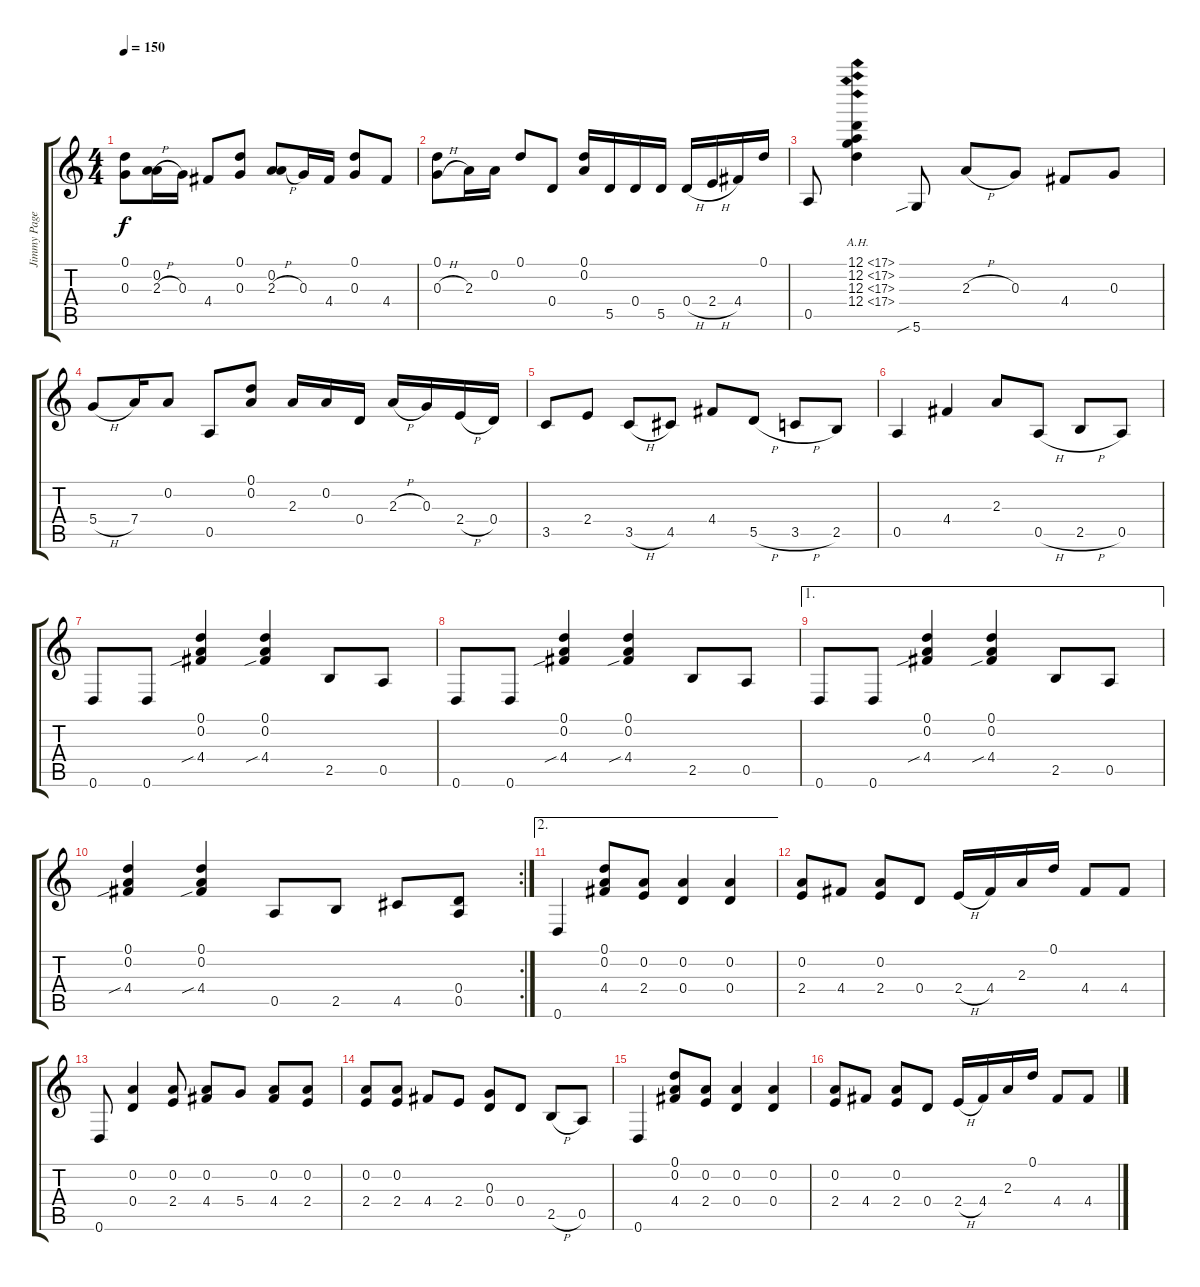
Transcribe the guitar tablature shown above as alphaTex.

\track ("Jimmy Page - Led Zeppelin" "Jimmy Page") {instrument acousticguitarsteel}
\staff {score tabs}
\tuning (D4 A3 G3 D3 A2 D2) {hide}
\ts (4 4)
\tempo 150
\clef g2
\ks c
(0.1 0.3).8{dy f} (0.2 2.3{h}).16 0.3.16 4.4.8 (0.1 0.3).8 (0.2 2.3{h}).8 0.3.16 4.4.16 (0.1 0.3).8 4.4.8 |
(0.1 0.3{h}).8 2.3.16 0.2.16 0.1.8 0.4.8 (0.1 0.2).16 5.5.16 0.4.16 5.5.16 0.4{h}.16 2.4{h}.16 4.4.16 0.1.16 |
0.5.8 (12.1{ah 5} 12.2{ah 5} 12.3{ah 5} 12.4{ah 5}).4 5.6{sib}.8 2.3{h}.8 0.3.8 4.4.8 0.3.8 |
5.4{h}.8 7.4.16 0.2.8 0.5.8 (0.1 0.2).8 2.3.16 0.2.16 0.4.16 2.3{h}.16 0.3.16 2.4{h}.16 0.4.16 |
3.5.8 2.4.8 3.5{h}.8 4.5.8 4.4.8 5.5{h}.8 3.5{h}.8 2.5.8 |
0.5.4 4.4.4 2.3.8 0.5{h}.8 2.5{h}.8 0.5.8 |
0.6.8 0.6.8 (0.1 0.2 4.4{sib}).4 (0.1 0.2 4.4{sib}).4 2.5.8 0.5.8 |
0.6.8 0.6.8 (0.1 0.2 4.4{sib}).4 (0.1 0.2 4.4{sib}).4 2.5.8 0.5.8 |
\ae 1
0.6.8 0.6.8 (0.1 0.2 4.4{sib}).4 (0.1 0.2 4.4{sib}).4 2.5.8 0.5.8 |
\rc 2
(0.1 0.2 4.4{sib}).4 (0.1 0.2 4.4{sib}).4 0.5.8 2.5.8 4.5.8 (0.4 0.5).8 |
\ae 2
0.6.4 (0.1 0.2 4.4).8 (0.2 2.4).8 (0.2 0.4).4 (0.2 0.4).4 |
(0.2 2.4).8 4.4.8 (0.2 2.4).8 0.4.8 2.4{h}.16 4.4.16 2.3.16 0.1.16 4.4.8 4.4.8 |
0.6.8 (0.2 0.4).4 (0.2 2.4).8 (0.2 4.4).8 5.4.8 (0.2 4.4).8 (0.2 2.4).8 |
(0.2 2.4).8 (0.2 2.4).8 4.4.8 2.4.8 (0.3 0.4).8 0.4.8 2.5{h}.8 0.5.8 |
0.6.4 (0.1 0.2 4.4).8 (0.2 2.4).8 (0.2 0.4).4 (0.2 0.4).4 |
(0.2 2.4).8 4.4.8 (0.2 2.4).8 0.4.8 2.4{h}.16 4.4.16 2.3.16 0.1.16 4.4.8 4.4.8
